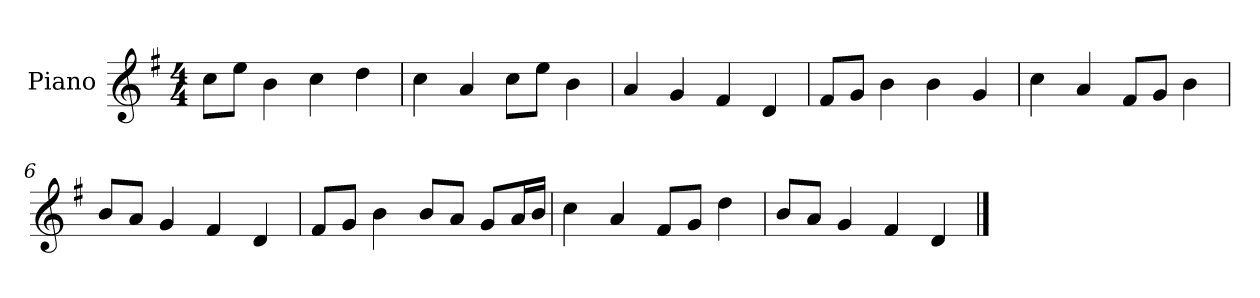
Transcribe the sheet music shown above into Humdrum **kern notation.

**kern
*part1
*staff1
*I"Piano
*I'P-no
*clefG2
*k[f#]
*M4/4
*MM90
=1
8cc\L
8ee\J
4b\
4cc\
4dd\
=2
4cc\
4a/
8cc\L
8ee\J
4b\
=3
4a/
4g/
4f#/
4d/
=4
8f#/L
8g/J
4b\
4b\
4g/
=5
4cc\
4a/
8f#/L
8g/J
4b\
=6
8b/L
8a/J
4g/
4f#/
4d/
=7
8f#/L
8g/J
4b\
8b/L
8a/J
8g/L
16a/L
16b/JJ
!!LO:LB:g=z
=8
4cc\
4a/
8f#/L
8g/J
4dd\
=9
8b/L
8a/J
4g/
4f#/
4d/
==
*-
